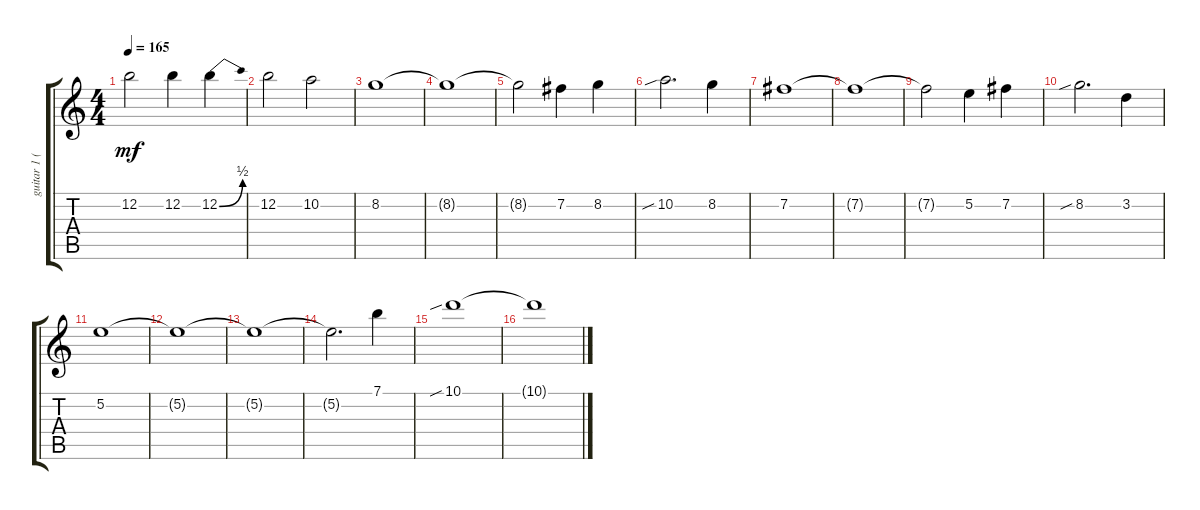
\track ("guitar 1 (Blackmore)" "guitar 1 (") {instrument distortionguitar}
\staff {score tabs}
\tuning (E4 B3 G3 D3 A2 E2) {hide}
\ts (4 4)
\tempo 165
\clef g2
\ks c
12.2{t}.2{dy mf} 12.2.4 12.2{be (bend 0 0 60 2)}.4 |
12.2.2 10.2.2 |
8.2.1 |
8.2{t}.1 |
8.2{t}.2 7.2.4 8.2.4 |
10.2{sib}.2{d} 8.2.4 |
7.2.1 |
7.2{t}.1 |
7.2{t}.2 5.2.4 7.2.4 |
8.2{sib}.2{d} 3.2.4 |
5.2.1 |
5.2{t}.1 |
5.2{t}.1 |
5.2{t}.2{d} 7.1.4 |
10.1{sib}.1 |
10.1{t}.1
